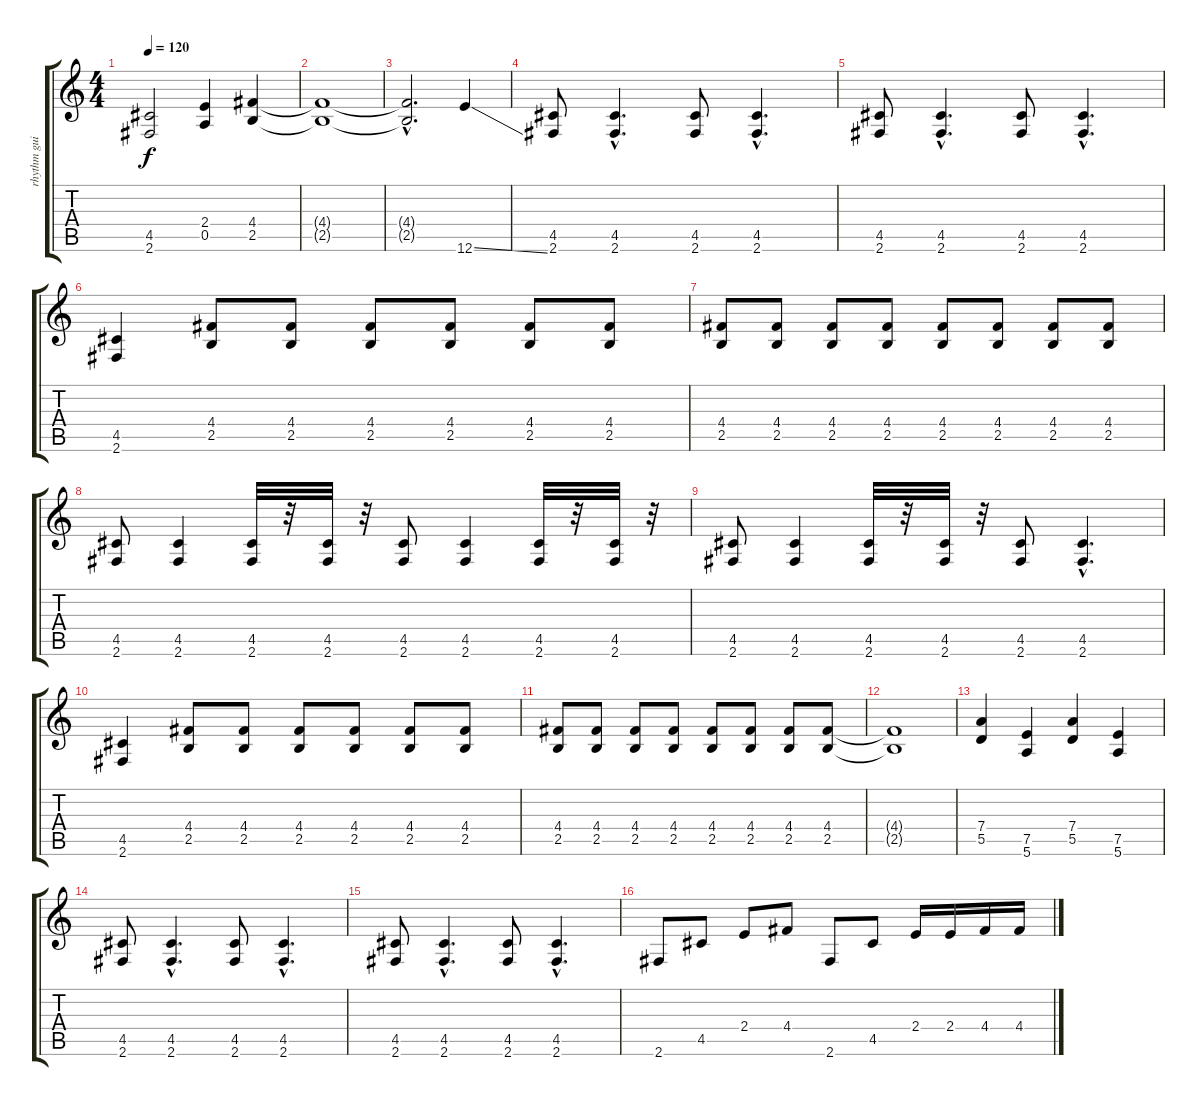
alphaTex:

\track ("rhythm guitar" "rhythm gui") {instrument distortionguitar}
\staff {score tabs}
\tuning (E4 B3 G3 D3 A2 E2) {hide}
\ts (4 4)
\tempo 120
\clef g2
\ks c
(4.5 2.6).2{dy f} (2.4 0.5).4 (4.4 2.5).4 |
(4.4{t} 2.5{t}).1 |
(4.4{hac t} 2.5{hac t}).2{d} 12.6{ss}.4 |
(4.5 2.6).8 (4.5{hac} 2.6{hac}).4{d} (4.5 2.6).8 (4.5{hac} 2.6{hac}).4{d} |
(4.5 2.6).8 (4.5{hac} 2.6{hac}).4{d} (4.5 2.6).8 (4.5{hac} 2.6{hac}).4{d} |
(4.5 2.6).4 (4.4 2.5).8 (4.4 2.5).8 (4.4 2.5).8 (4.4 2.5).8 (4.4 2.5).8 (4.4 2.5).8 |
(4.4 2.5).8 (4.4 2.5).8 (4.4 2.5).8 (4.4 2.5).8 (4.4 2.5).8 (4.4 2.5).8 (4.4 2.5).8 (4.4 2.5).8 |
(4.5 2.6).8 (4.5 2.6).4 (4.5 2.6).32 r.32 (4.5 2.6).32 r.32 (4.5 2.6).8 (4.5 2.6).4 (4.5 2.6).32 r.32 (4.5 2.6).32 r.32 |
(4.5 2.6).8 (4.5 2.6).4 (4.5 2.6).32 r.32 (4.5 2.6).32 r.32 (4.5 2.6).8 (4.5{hac} 2.6{hac}).4{d} |
(4.5 2.6).4 (4.4 2.5).8 (4.4 2.5).8 (4.4 2.5).8 (4.4 2.5).8 (4.4 2.5).8 (4.4 2.5).8 |
(4.4 2.5).8 (4.4 2.5).8 (4.4 2.5).8 (4.4 2.5).8 (4.4 2.5).8 (4.4 2.5).8 (4.4 2.5).8 (4.4 2.5).8 |
(4.4{t} 2.5{t}).1 |
(7.4 5.5).4 (7.5 5.6).4 (7.4 5.5).4 (7.5 5.6).4 |
(4.5 2.6).8 (4.5{hac} 2.6{hac}).4{d} (4.5 2.6).8 (4.5{hac} 2.6{hac}).4{d} |
(4.5 2.6).8 (4.5{hac} 2.6{hac}).4{d} (4.5 2.6).8 (4.5{hac} 2.6{hac}).4{d} |
2.6.8 4.5.8 2.4.8 4.4.8 2.6.8 4.5.8 2.4.16 2.4.16 4.4.16 4.4.16
